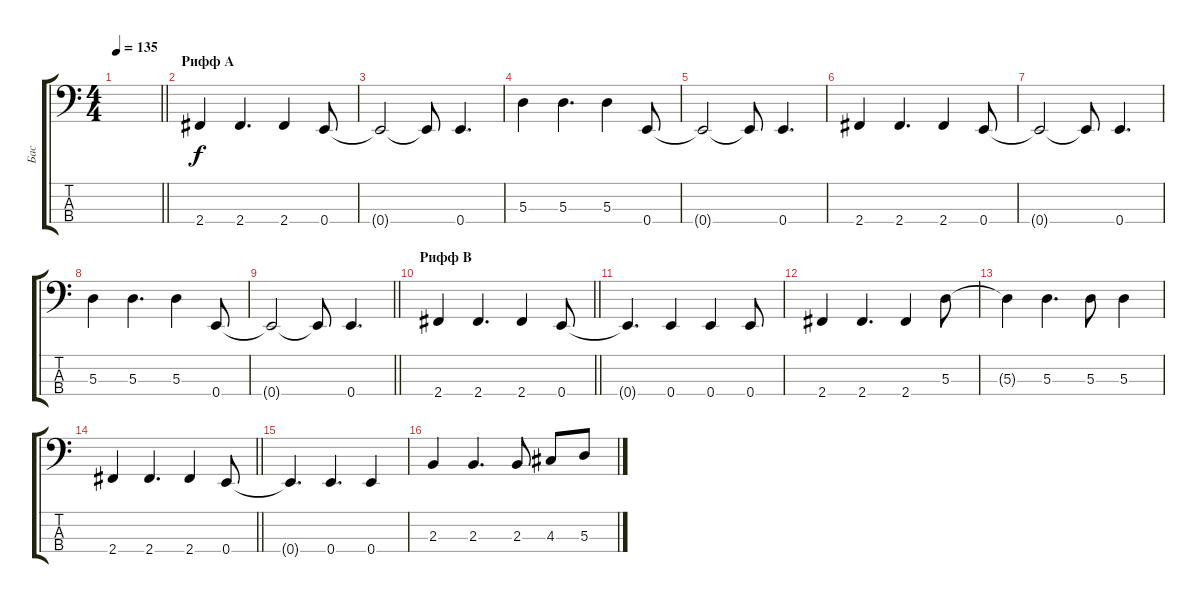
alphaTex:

\track ("Бас" "Бас") {instrument electricbasspick}
\staff {score tabs}
\tuning (G2 D2 A1 E1) {hide}
\ts (4 4)
\tempo 135
\clef f4
\barLineRight lightlight
\ks c
|
\section ("" "Рифф А")
2.4.4 2.4.4{d} 2.4.4 0.4.8 |
0.4{t}.2 0.4{t}.8 0.4.4{d} |
5.3.4 5.3.4{d} 5.3.4 0.4.8 |
0.4{t}.2 0.4{t}.8 0.4.4{d} |
2.4.4 2.4.4{d} 2.4.4 0.4.8 |
0.4{t}.2 0.4{t}.8 0.4.4{d} |
5.3.4 5.3.4{d} 5.3.4 0.4.8 |
\barLineRight lightlight
0.4{t}.2 0.4{t}.8 0.4.4{d} |
\section ("" "Рифф В")
\barLineRight lightlight
2.4.4 2.4.4{d} 2.4.4 0.4.8 |
\section ("" "")
0.4{t}.4{d} 0.4.4 0.4.4 0.4.8 |
2.4.4 2.4.4{d} 2.4.4 5.3.8 |
5.3{t}.4 5.3.4{d} 5.3.8 5.3.4 |
\barLineRight lightlight
2.4.4 2.4.4{d} 2.4.4 0.4.8 |
0.4{t}.4{d} 0.4.4{d} 0.4.4 |
2.3.4 2.3.4{d} 2.3.8 4.3.8 5.3.8
